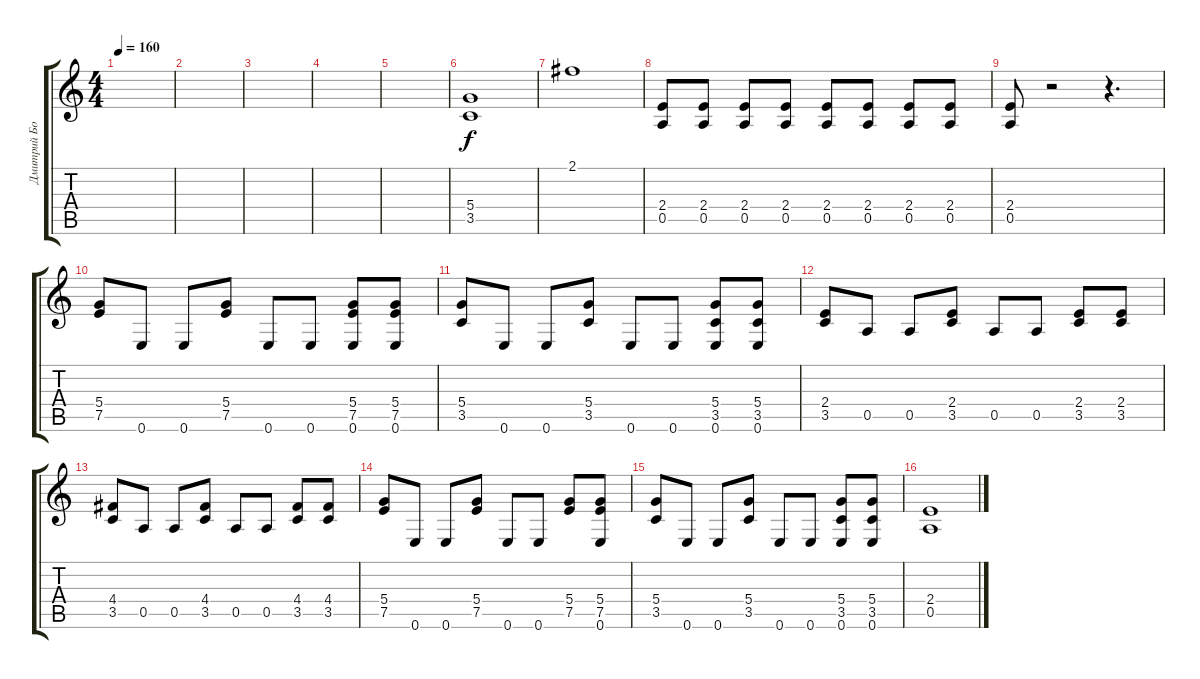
\track ("Дмитрий Борисенков" "Дмитрий Бо") {instrument distortionguitar}
\staff {score tabs}
\tuning (E4 B3 G3 D3 A2 E2) {hide}
\ts (4 4)
\tempo 160
\clef g2
\ks c
|
|
|
|
|
(5.4 3.5).1 |
2.1.1 |
(2.4 0.5).8 (2.4 0.5).8 (2.4 0.5).8 (2.4 0.5).8 (2.4 0.5).8 (2.4 0.5).8 (2.4 0.5).8 (2.4 0.5).8 |
(2.4 0.5).8 r.2 r.4{d} |
(5.4 7.5).8 0.6.8 0.6.8 (5.4 7.5).8 0.6.8 0.6.8 (5.4 7.5 0.6).8 (5.4 7.5 0.6).8 |
(5.4 3.5).8 0.6.8 0.6.8 (5.4 3.5).8 0.6.8 0.6.8 (5.4 3.5 0.6).8 (5.4 3.5 0.6).8 |
(2.4 3.5).8 0.5.8 0.5.8 (2.4 3.5).8 0.5.8 0.5.8 (2.4 3.5).8 (2.4 3.5).8 |
(4.4 3.5).8 0.5.8 0.5.8 (4.4 3.5).8 0.5.8 0.5.8 (4.4 3.5).8 (4.4 3.5).8 |
(5.4 7.5).8 0.6.8 0.6.8 (5.4 7.5).8 0.6.8 0.6.8 (5.4 7.5).8 (5.4 7.5 0.6).8 |
(5.4 3.5).8 0.6.8 0.6.8 (5.4 3.5).8 0.6.8 0.6.8 (5.4 3.5 0.6).8 (5.4 3.5 0.6).8 |
(2.4 0.5).1
